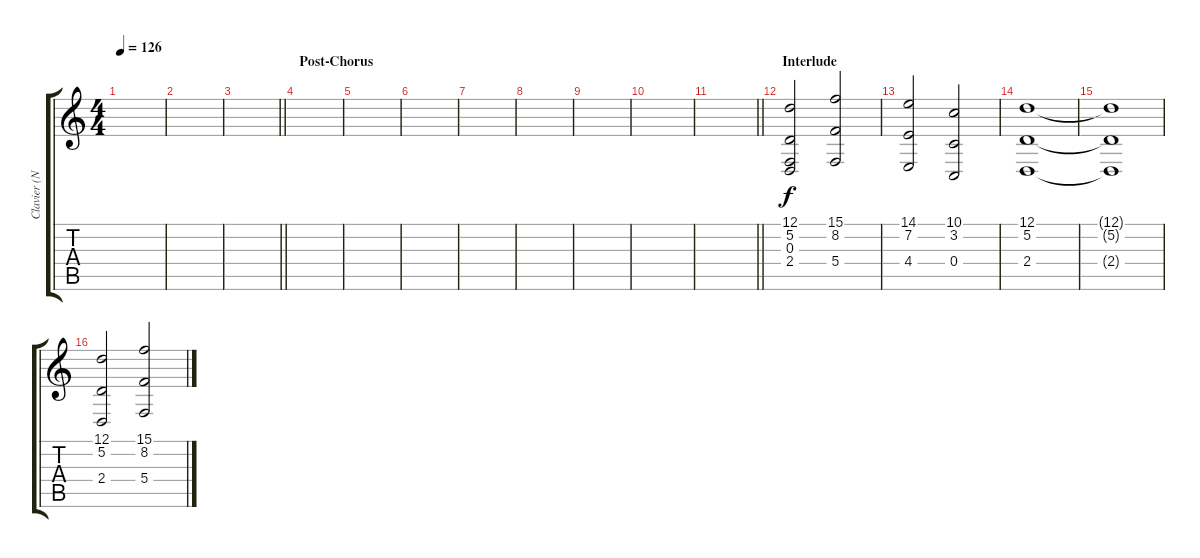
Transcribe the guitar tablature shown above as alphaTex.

\track ("Clavier (N Strings)" "Clavier (N") {instrument stringensemble1}
\staff {score tabs}
\tuning (D4 A3 F3 C3 G2 C2) {hide}
\ts (4 4)
\tempo 126
\clef g2
\ks c
|
|
\barLineRight lightlight
|
\section ("" "Post-Chorus")
|
|
|
|
|
|
|
\barLineRight lightlight
|
\section ("" "Interlude")
(12.1 5.2 0.3 2.4).2{volume 14 instrument stringensemble1} (15.1 8.2 5.4).2 |
(14.1 7.2 4.4).2 (10.1 3.2 0.4).2 |
(12.1 5.2 2.4).1 |
(12.1{t} 5.2{t} 2.4{t}).1 |
(12.1 5.2 2.4).2 (15.1 8.2 5.4).2
